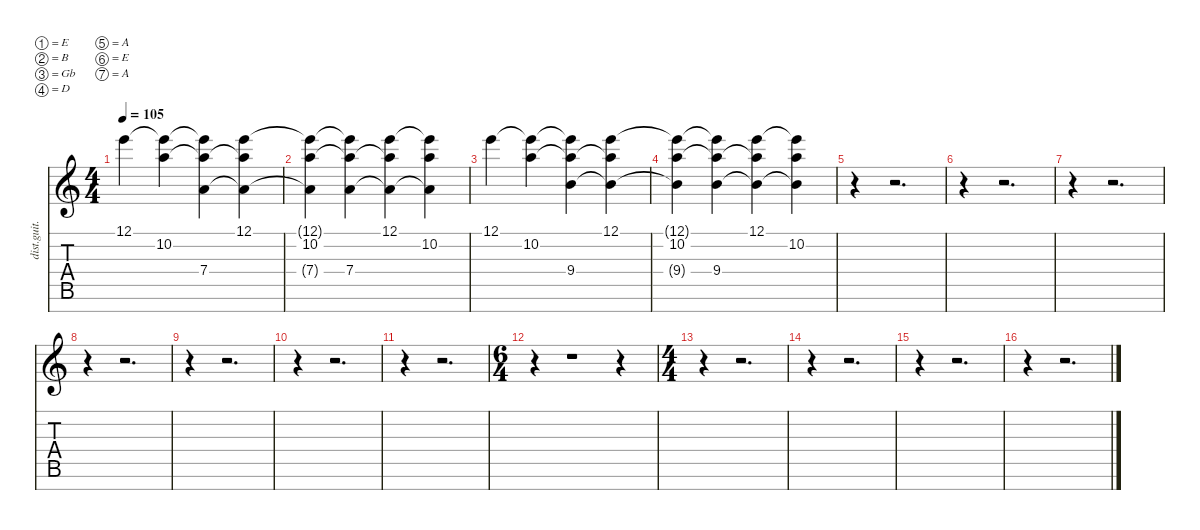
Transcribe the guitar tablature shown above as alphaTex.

\defaultSystemsLayout 4
\hideDynamics
\bracketExtendMode nobrackets
\track ("Clean Guitar" "dist.guit.") {instrument distortionguitar}
\staff {score tabs}
\tuning (E4 B3 Gb3 D3 A2 E2 A1)
\ts (4 4)
\tempo 105
\clef g2
\ks c
12.1.4{dy mf} (12.1{t} 10.2).4 (12.1{t} 10.2{t} 7.4).4 (12.1 10.2{t} 7.4{t}).4 |
(12.1{t} 10.2 7.4{t}).4 (12.1{t} 10.2{t} 7.4).4 (12.1 10.2{t} 7.4{t}).4 (12.1{t} 10.2 7.4{t}).4 |
12.1.4 (12.1{t} 10.2).4 (12.1{t} 10.2{t} 9.4).4 (12.1 10.2{t} 9.4{t}).4 |
(12.1{t} 10.2 9.4{t}).4 (12.1{t} 10.2{t} 9.4).4 (12.1 10.2{t} 9.4{t}).4 (12.1{t} 10.2 9.4{t}).4 |
r.4 r.2{d} |
r.4 r.2{d} |
r.4 r.2{d} |
r.4 r.2{d} |
r.4 r.2{d} |
r.4 r.2{d} |
r.4 r.2{d} |
\ts (6 4)
\beaming (8 2 2 2 6)
r.4 r.1 r.4 |
\ts (4 4)
\beaming (8 2 2 2 2)
r.4 r.2{d} |
r.4 r.2{d} |
r.4 r.2{d} |
r.4 r.2{d}
